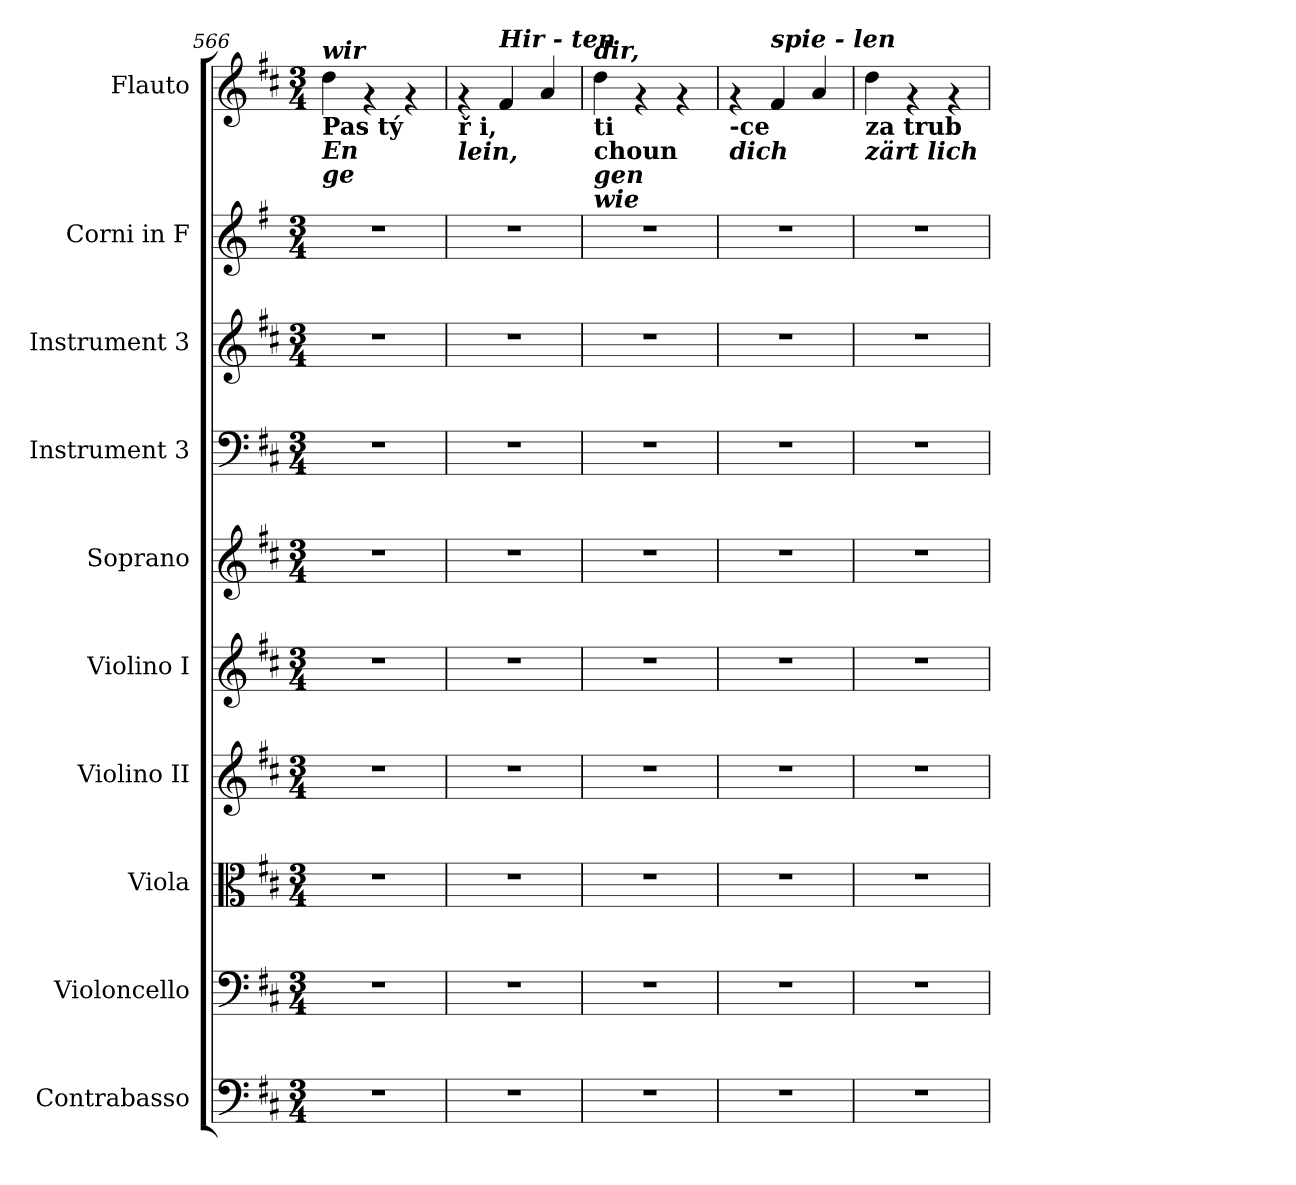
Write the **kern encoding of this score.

**kern	**kern	**kern	**kern	**kern	**kern	**kern	**kern	**kern	**kern
*part10	*part9	*part8	*part7	*part6	*part5	*part4	*part3	*part2	*part1
*staff10	*staff9	*staff8	*staff7	*staff6	*staff5	*staff4	*staff3	*staff2	*staff1
*I"Contrabasso	*I"Violoncello	*I"Viola	*I"Violino II	*I"Violino I	*I"Soprano	*I"Instrument 3	*I"Instrument 3	*I"Corni in F	*I"Flauto
*I'Cb.	*I'Vc.	*I'Vla.	*I'Vln. II	*I'Vln. I	*I'S	*	*	*I'Cor.	*I'Fl.
*clefF4	*clefF4	*clefC3	*clefG2	*clefG2	*clefG2	*clefF4	*clefG2	*clefG2	*clefG2
*ITrd1c2	*ITrd1c2	*ITrd1c2	*ITrd1c2	*ITrd1c2	*ITrd1c2	*ITrd1c2	*ITrd1c2	*ITrd4c7	*ITrd1c2
*k[]	*k[]	*k[]	*k[]	*k[]	*k[]	*k[]	*k[]	*k[]	*k[]
*C:	*C:	*C:	*C:	*C:	*C:	*C:	*C:	*C:	*C:
*M3/4	*M3/4	*M3/4	*M3/4	*M3/4	*M3/4	*M3/4	*M3/4	*M3/4	*M3/4
=566	=566	=566	=566	=566	=566	=566	=566	=566	=566
!	!	!	!	!	!	!	!	!	!LO:TX:a:Bi:t=wir
!	!	!	!	!	!	!	!	!	!LO:TX:b:B:t=Pas tý
!	!	!	!	!	!	!	!	!	!LO:TX:b:Bi:t=En
!	!	!	!	!	!	!	!	!	!LO:TX:b:Bi:t=ge
2.r	2.r	2.r	2.r	2.r	2.r	2.r	2.r	2.r	4cc\
.	.	.	.	.	.	.	.	.	4rf
.	.	.	.	.	.	.	.	.	4rf
=567	=567	=567	=567	=567	=567	=567	=567	=567	=567
!	!	!	!	!	!	!	!	!	!LO:TX:b:B:t=ř i,
!	!	!	!	!	!	!	!	!	!LO:TX:b:Bi:t=lein,
2.r	2.r	2.r	2.r	2.r	2.r	2.r	2.r	2.r	4rf
!	!	!	!	!	!	!	!	!	!LO:TX:a:Bi:t=Hir - ten
.	.	.	.	.	.	.	.	.	4e/
.	.	.	.	.	.	.	.	.	4g/
=568	=568	=568	=568	=568	=568	=568	=568	=568	=568
!	!	!	!	!	!	!	!	!	!LO:TX:a:Bi:t=dir,
!	!	!	!	!	!	!	!	!	!LO:TX:b:B:t=ti
!	!	!	!	!	!	!	!	!	!LO:TX:b:B:t=choun
!	!	!	!	!	!	!	!	!	!LO:TX:b:Bi:t=gen
!	!	!	!	!	!	!	!	!	!LO:TX:b:Bi:t=wie
2.r	2.r	2.r	2.r	2.r	2.r	2.r	2.r	2.r	4cc\
.	.	.	.	.	.	.	.	.	4rf
.	.	.	.	.	.	.	.	.	4rf
=569	=569	=569	=569	=569	=569	=569	=569	=569	=569
!	!	!	!	!	!	!	!	!	!LO:TX:b:B:t=-ce
!	!	!	!	!	!	!	!	!	!LO:TX:b:Bi:t=dich
2.r	2.r	2.r	2.r	2.r	2.r	2.r	2.r	2.r	4rf
!	!	!	!	!	!	!	!	!	!LO:TX:a:Bi:t=spie - len
.	.	.	.	.	.	.	.	.	4e/
.	.	.	.	.	.	.	.	.	4g/
!!LO:PB:g=z
=570	=570	=570	=570	=570	=570	=570	=570	=570	=570
!	!	!	!	!	!	!	!	!	!LO:TX:b:B:t=za trub
!	!	!	!	!	!	!	!	!	!LO:TX:b:Bi:t=zärt lich
2.r	2.r	2.r	2.r	2.r	2.r	2.r	2.r	2.r	4cc\
.	.	.	.	.	.	.	.	.	4rf
.	.	.	.	.	.	.	.	.	4rf
=	=	=	=	=	=	=	=	=	=
*-	*-	*-	*-	*-	*-	*-	*-	*-	*-
